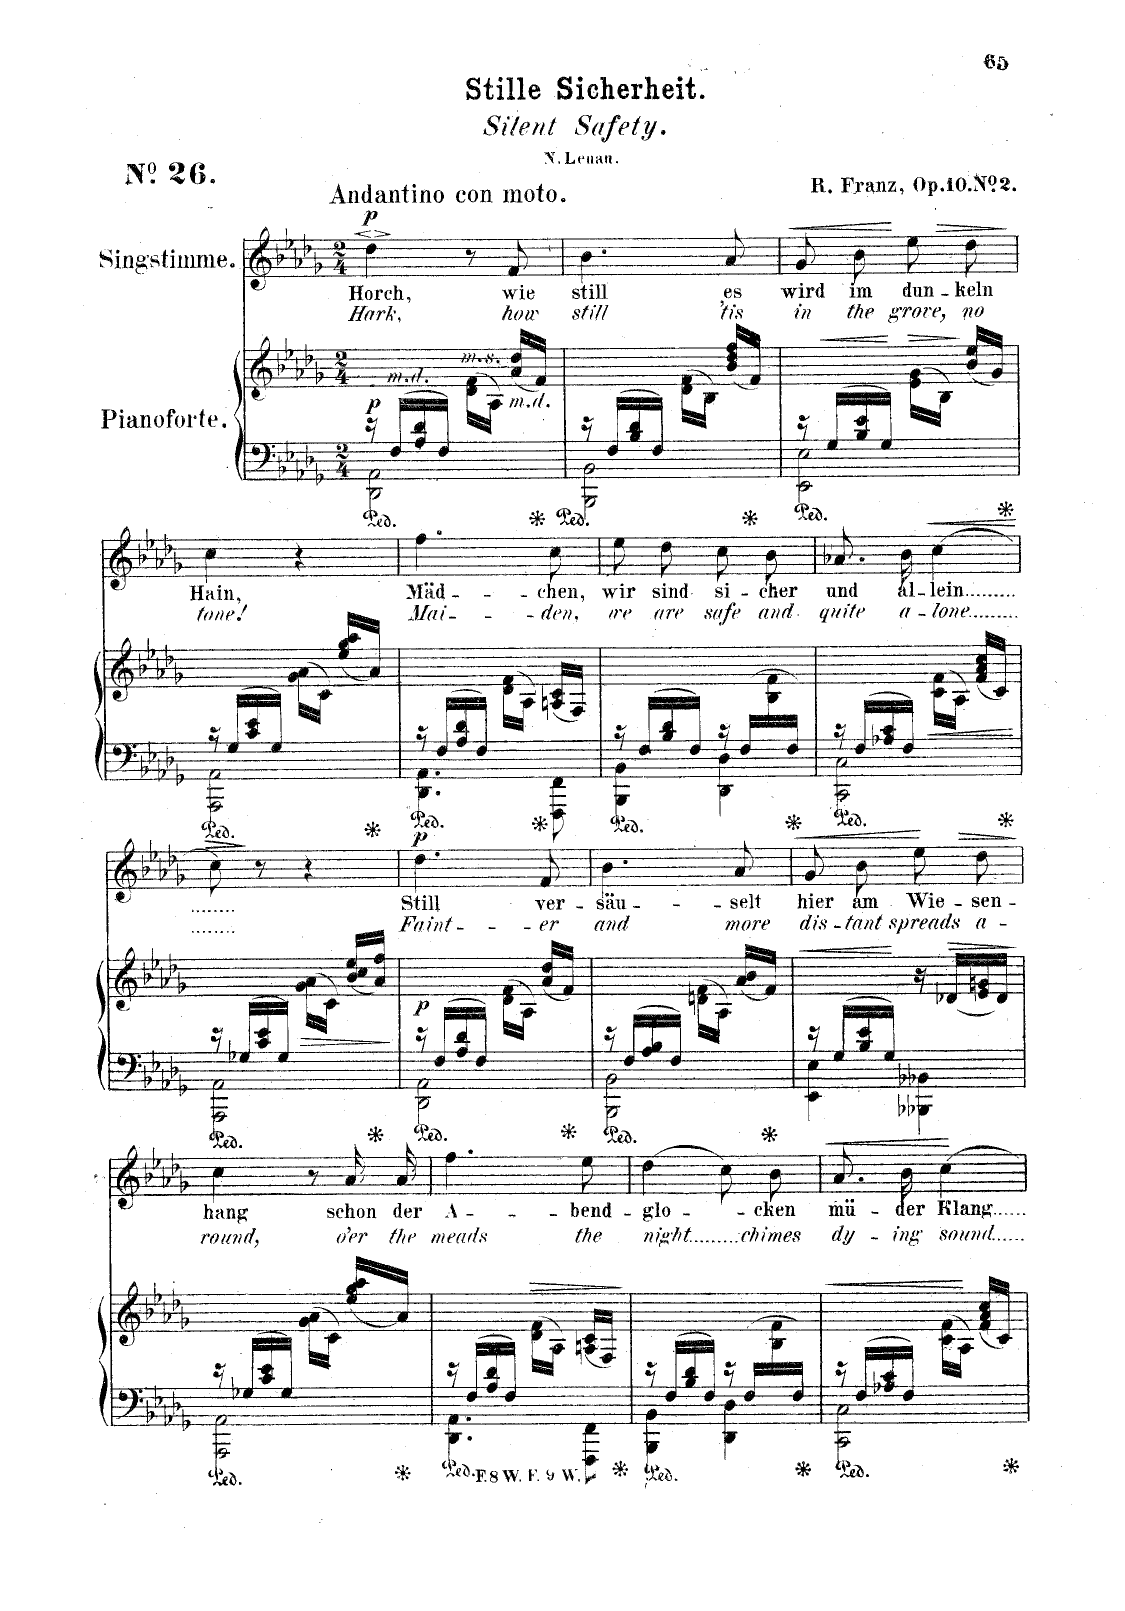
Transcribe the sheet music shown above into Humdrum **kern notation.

**kern	**kern	**dynam	**kern	**text	**text	**dynam
*part2	*part2	*part2	*part1	*part1	*part1	*part1
*staff3	*staff2	*staff2/3	*staff1	*staff1	*staff1	*staff1
*I"Pianoforte	*	*	*I"Singstimme Voice	*	*	*
*I'Pno	*	*	*	*	*	*
*clefF4	*clefG2	*	*clefG2	*	*	*
*k[b-e-a-d-g-]	*k[b-e-a-d-g-]	*	*k[b-e-a-d-g-]	*	*	*
*M2/4	*M2/4	*	*M2/4	*	*	*
=1	=1	=1	=1	=1	=1	=1
*^	*	*	*	*	*	*
!	!	!	!	!LO:TX:a:B:t=Andantino con moto	!	!	!
!	!	!	!LO:DY:b	!	!	!	!LO:DY:a
16ryy	2DD-\ 2AA-\	16r	p	4dd-\	Horch,	Hark,	p
!	!	!LO:TX:a:i:t=m.d.	!	!	!	!	!
16F/LL	.	8.ryy	.	.	.	.	.
16A-/ 16d-/	.	.	.	.	.	.	.
16F/JJ	.	.	.	.	.	.	.
!	!	!LO:TX:a:i:t=m.s.	!	!	!	!	!
4ryy	.	(16d-\ 16f\LL	.	8r	.	.	.
.	.	16A-\JJ)	.	.	.	.	.
!	!	!LO:TX:b:i:t=m.d.	!	!	!	!	!
.	.	(16a-/ 16dd-/LL	.	8f/	wie	how	.
.	.	16f/JJ)	.	.	.	.	.
=2	=2	=2	=2	=2	=2	=2	=2
16ryy	2BBB-\ 2BB-\	16r	.	4.b-\	still	still	.
16F/LL	.	8.ryy	.	.	.	.	.
16B-/ 16d-/	.	.	.	.	.	.	.
16F/JJ	.	.	.	.	.	.	.
4ryy	.	(16d-\ 16f\LL	.	.	.	.	.
.	.	16B-\JJ)	.	.	.	.	.
.	.	(16b-/ 16dd-/ 16ff/LL	.	8a-/	es	’tis	.
.	.	16f/JJ)	.	.	.	.	.
=3	=3	=3	=3	=3	=3	=3	=3
!	!	!	!	!	!	!	!LO:HP:b
16ryy	2EE-\ 2E-\	16r	.	8g-/L	wird	in	<
16G-/LL	.	8.ryy	.	.	.	.	.
16B-/ 16e-/	.	.	.	8b-/J	im	the	.
16G-/JJ	.	.	.	.	.	.	.
!	!	!	!LO:HP:b	!	!	!	!
4ryy	.	(16e-\ 16g-\LL	>	8ee-\L	dun-	grove,	[
.	.	16B-\JJ)	.	.	.	.	.
!	!	!	!	!	!	!	!LO:HP:b
.	.	(16b-/ 16ee-/LL	]	8dd-\J	-keln	no	>
.	.	16g-/JJ)	.	.	.	.	.
*v	*v	*	*	*	*	*	*
.	.	.	.	.	.	]
=4	=4	=4	=4	=4	=4	=4
*^	*	*	*	*	*	*
16ryy	2AAA-\ 2AA-\	16r	.	4cc\	Hain,	tone!	.
16G-/LL	.	8.ryy	.	.	.	.	.
16c/ 16e-/	.	.	.	.	.	.	.
16G-/JJ	.	.	.	.	.	.	.
4ryy	.	(16g-\ 16a-\LL	.	4r	.	.	.
.	.	16c\JJ)	.	.	.	.	.
.	.	(16ee-/ 16gg-/ 16aa-/LL	.	.	.	.	.
.	.	16a-/JJ)	.	.	.	.	.
=5	=5	=5	=5	=5	=5	=5	=5
16ryy	4.DD-\ 4.AA-\	16r	.	4.ff\	Mäd-	Mai-	.
16F/LL	.	8.ryy	.	.	.	.	.
16A-/ 16d-/	.	.	.	.	.	.	.
16F/JJ	.	.	.	.	.	.	.
4ryy	.	(16d-\ 16f\LL	.	.	.	.	.
.	.	16A-\JJ)	.	.	.	.	.
.	8FFF\ 8FF\	(16An/ 16c/LL	.	8cc\	-chen,	-den,	.
.	.	16F/JJ)	.	.	.	.	.
=6	=6	=6	=6	=6	=6	=6	=6
16ryy	4BBB-\ 4BB-\	16r	.	8ee-\L	wir	we	.
16F/LL	.	8.ryy	.	.	.	.	.
16B-/ 16d-/	.	.	.	8dd-\J	sind	are	.
16F/JJ	.	.	.	.	.	.	.
16ryy	4DD-\ 4D-\	16r	.	8cc\L	si-	safe	.
16F/LL	.	16ryy	.	.	.	.	.
16ryy	.	16B-\ 16f\	.	8b-\J	-cher	and	.
16F/JJ	.	16ryy	.	.	.	.	.
=7	=7	=7	=7	=7	=7	=7	=7
16ryy	2CC\ 2C\	16r	.	8.a-X/L	und	quite	.
16F/LL	.	8.ryy	.	.	.	.	.
16A-X/ 16c/	.	.	.	.	.	.	.
16F/JJ	.	.	.	16b-/Jk	al-	a-	.
!	!	!	!LO:HP:b	!	!	!	!LO:HP:b
4ryy	.	(16c\ 16f\LL	<	[4cc\	-lein	-lone	<
.	.	16A-\JJ)	.	.	.	.	.
.	.	(16f/ 16a-/ 16cc/LL	.	.	.	.	.
.	.	16c/JJ)	.	.	.	.	.
*v	*v	*	*	*	*	*	*
.	.	[	.	.	.	[
=8	=8	=8	=8	=8	=8	=8
*^	*	*	*	*	*	*
!	!	!	!	!	!	!	!LO:HP:b
16ryy	2AAA-\ 2AA-\	16r	.	8cc\]	.	.	>
16G-X/LL	.	8.ryy	.	.	.	.	.
16c/ 16e-/	.	.	.	8r	.	.	]
16G-/JJ	.	.	.	.	.	.	.
!	!	!	!LO:HP:b	!	!	!	!
4ryy	.	(16g-\ 16a-\LL	>	4r	.	.	.
.	.	16c\JJ)	.	.	.	.	.
.	.	(16b-/ 16cc/ 16ee-/LL	.	.	.	.	.
.	.	16a-/ 16ff/JJ)	.	.	.	.	.
*v	*v	*	*	*	*	*	*
.	.	]	.	.	.	.
=9	=9	=9	=9	=9	=9	=9
*^	*	*	*	*	*	*
!	!	!	!LO:DY:b	!	!	!	!LO:DY:a
16ryy	2DD-\ 2AA-\	16r	p	4.dd-\	Still	Faint-	p
16F/LL	.	8.ryy	.	.	.	.	.
16A-/ 16d-/	.	.	.	.	.	.	.
16F/JJ	.	.	.	.	.	.	.
4ryy	.	(16d-\ 16f\LL	.	.	.	.	.
.	.	16A-\JJ)	.	.	.	.	.
.	.	(16a-/ 16dd-/LL	.	8f/	ver-	-er	.
.	.	16f/JJ)	.	.	.	.	.
=10	=10	=10	=10	=10	=10	=10	=10
16ryy	2BBB-\ 2BB-\	16r	.	4.b-\	-säu-	and	.
16F/LL	.	8.ryy	.	.	.	.	.
16A-/ 16B-/	.	.	.	.	.	.	.
16F/JJ	.	.	.	.	.	.	.
4ryy	.	(16dn\ 16f\LL	.	.	.	.	.
.	.	16A-\JJ)	.	.	.	.	.
.	.	(16a-/ 16b-/LL	.	8a-/	-selt	more	.
.	.	16f/JJ)	.	.	.	.	.
=11	=11	=11	=11	=11	=11	=11	=11
!	!	!	!LO:HP:b	!	!	!	!LO:HP:b
16ryy	4EE-\ 4E-\	16r	<	8g-/L	hier	dis-	<
16G-/LL	.	8.ryy	.	.	.	.	.
16B-/ 16e-/	.	.	.	8b-/J	am	-tant	.
16G-/JJ	.	.	.	.	.	.	.
4ryy	4BBB--X\ 4BB--X\	16r	[	8ee-\L	Wie-	spreads	[
!	!	!	!LO:HP:b	!	!	!	!
.	.	(16d-X/LL	>	.	.	.	.
!	!	!	!	!	!	!	!LO:HP:b
.	.	16e-/ 16gn/	.	8dd-\J	-sen-	a-	>
.	.	16d-/JJ)	.	.	.	.	.
*v	*v	*	*	*	*	*	*
.	.	]	.	.	.	]
=12	=12	=12	=12	=12	=12	=12
*^	*	*	*	*	*	*
16ryy	2AAA-\ 2AA-\	16r	.	4cc\	-hang	-round,	.
16G-X/LL	.	8.ryy	.	.	.	.	.
16c/ 16e-/	.	.	.	.	.	.	.
16G-/JJ	.	.	.	.	.	.	.
4ryy	.	(16g-\ 16a-\LL	.	8r	.	.	.
.	.	16c\JJ)	.	.	.	.	.
.	.	(16ee-/ 16gg-/ 16aa-/LL	.	16a-/LL	schon	o’er	.
.	.	16a-/JJ)	.	16a-/JJ	der	the	.
=13	=13	=13	=13	=13	=13	=13	=13
16ryy	4.DD-\ 4.AA-\	16r	.	4.ff\	A-	meads	.
16F/LL	.	8.ryy	.	.	.	.	.
16A-/ 16d-/	.	.	.	.	.	.	.
16F/JJ	.	.	.	.	.	.	.
!	!	!	!LO:HP:b	!	!	!	!
4ryy	.	(16d-\ 16f\LL	>	.	.	.	.
.	.	16A-\JJ)	.	.	.	.	.
.	8FFF\ 8FF\	(16An/ 16c/LL	.	8ee-\	-bend-	the	.
.	.	16F/JJ)	.	.	.	.	.
*v	*v	*	*	*	*	*	*
.	.	]	.	.	.	.
=14	=14	=14	=14	=14	=14	=14
*^	*	*	*	*	*	*
16ryy	4BBB-\ 4BB-\	16r	.	(4dd-\	-glo-	night	.
16F/LL	.	8.ryy	.	.	.	.	.
16B-/ 16d-/	.	.	.	.	.	.	.
16F/JJ	.	.	.	.	.	.	.
16ryy	4DD-\ 4D-\	16r	.	8cc\L)	.	.	.
16F/LL	.	16ryy	.	.	.	.	.
16ryy	.	16B-\ 16f\	.	8b-\J	-cken	chimes	.
16F/JJ	.	16ryy	.	.	.	.	.
=15	=15	=15	=15	=15	=15	=15	=15
!	!	!	!LO:HP:b	!	!	!	!LO:HP:b
16ryy	2CC\ 2C\	16r	<	8.a-/L	mü-	dy-	<
16F/LL	.	8.ryy	.	.	.	.	.
16A-X/ 16c/	.	.	.	.	.	.	.
16F/JJ	.	.	.	16b-/Jk	-der	-ing	.
4ryy	.	(16c\ 16f\LL	.	[4cc\	Klang	sound	[
.	.	16A-\JJ)	.	.	.	.	.
.	.	(16f/ 16a-/ 16cc/LL	[	.	.	.	.
.	.	16c/JJ)	.	.	.	.	.
*v	*v	*	*	*	*	*	*
=	=	=	=	=	=	=
*-	*-	*-	*-	*-	*-	*-
